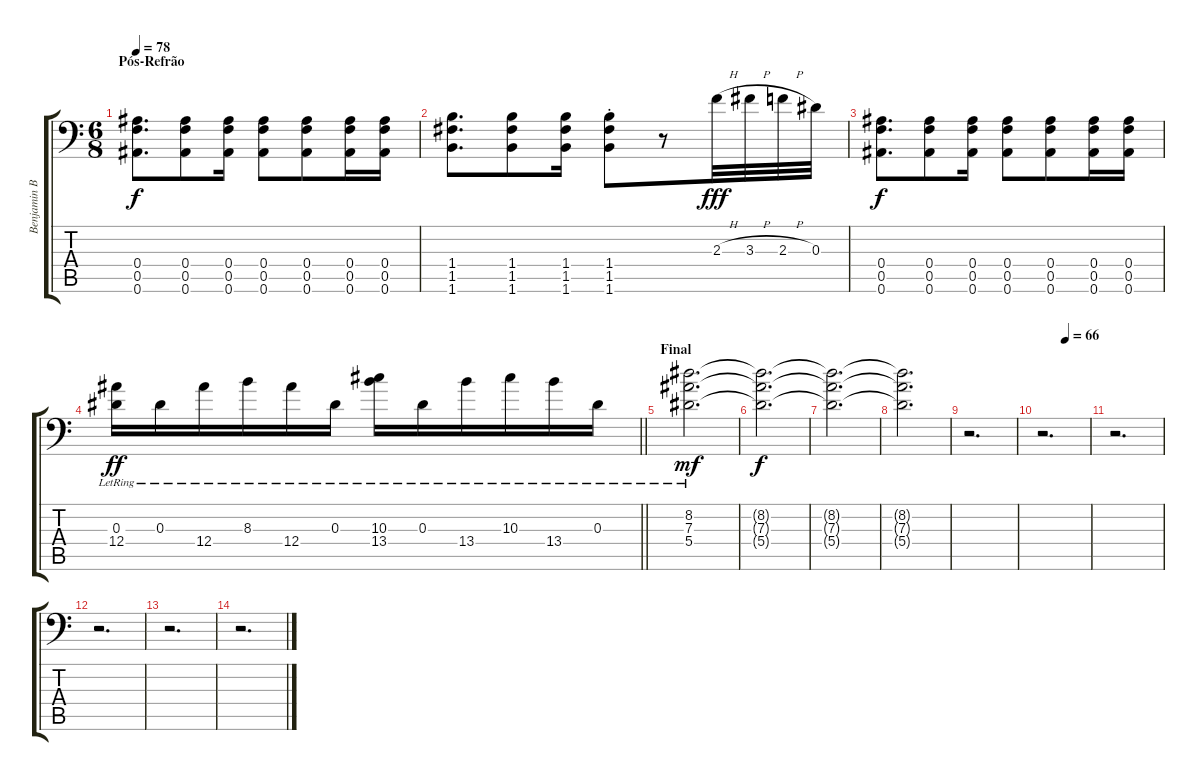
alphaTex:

\track ("Benjamin Burnley" "Benjamin B") {instrument distortionguitar}
\staff {score tabs}
\tuning (C4 G3 Eb3 Bb2 F2 Bb1) {hide}
\ts (6 8)
\section ("" "Pós-Refrão")
\tempo 78
\clef f4
\ks c
(0.4 0.5 0.6).8{d dy f} (0.4 0.5 0.6).8 (0.4 0.5 0.6).16 (0.4 0.5 0.6).8 (0.4 0.5 0.6).8 (0.4 0.5 0.6).16 (0.4 0.5 0.6).16 |
(1.4 1.5 1.6).8{d} (1.4 1.5 1.6).8 (1.4 1.5 1.6).16 (1.4{st} 1.5 1.6).8 r.8 2.3{h}.32{dy fff} 3.3{h}.32 2.3{h}.32 0.3.32 |
(0.4 0.5 0.6).8{d dy f} (0.4 0.5 0.6).8 (0.4 0.5 0.6).16 (0.4 0.5 0.6).8 (0.4 0.5 0.6).8 (0.4 0.5 0.6).16 (0.4 0.5 0.6).16 |
\barLineRight lightlight
(0.3{lr} 12.4{lr}).16{dy ff volume 10} 0.3{lr}.16 12.4{lr}.16 8.3{lr}.16 12.4{lr}.16 0.3{lr}.16 (10.3{lr} 13.4{lr}).16 0.3{lr}.16 13.4{lr}.16 10.3{lr}.16 13.4{lr}.16 0.3{lr}.16 |
\section ("" "Final")
(8.2{lr} 7.3{lr} 5.4{lr}).2{d dy mf} |
(8.2{t} 7.3{t} 5.4{t}).2{d dy f} |
(8.2{t} 7.3{t} 5.4{t}).2{d} |
(8.2{t} 7.3{t} 5.4{t}).2{d} |
r.2{d} |
\tempo (66 0.5)
r.2{d} |
r.2{d} |
r.2{d} |
r.2{d} |
r.2{d}
